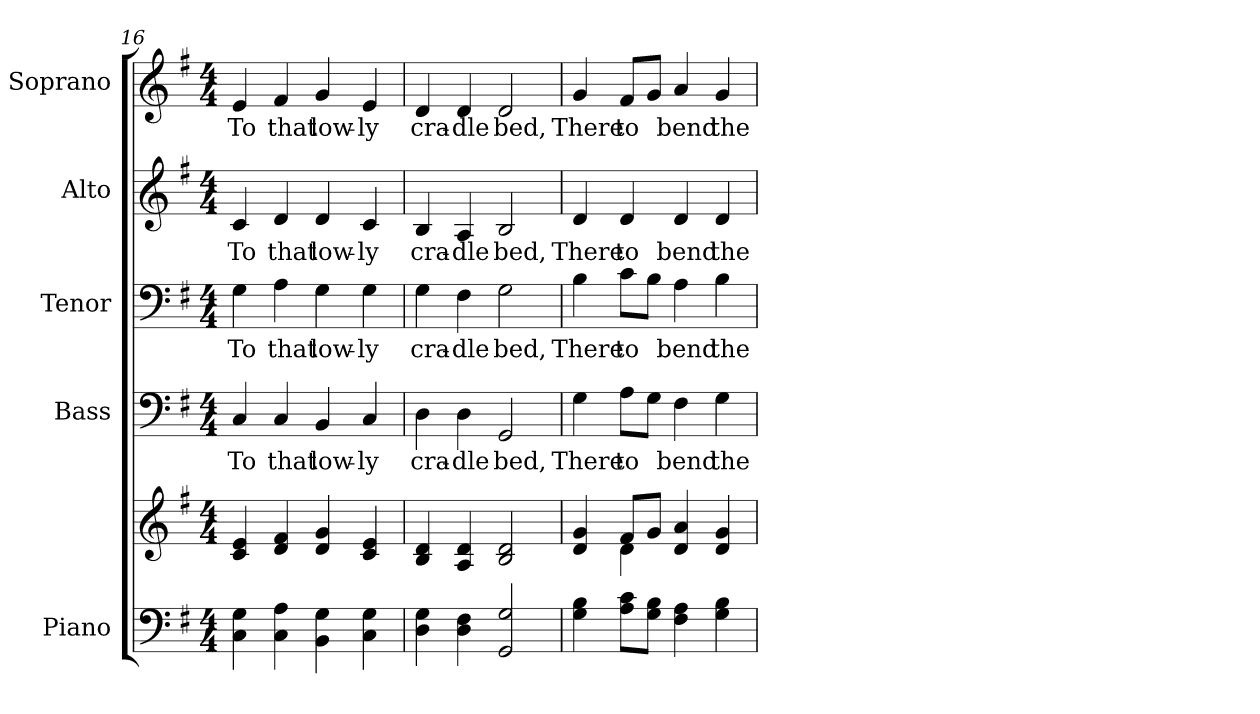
**kern	**kern	**kern	**text	**kern	**text	**kern	**text	**kern	**text
*part5	*part5	*part4	*part4	*part3	*part3	*part2	*part2	*part1	*part1
*staff6	*staff5	*staff4	*staff4	*staff3	*staff3	*staff2	*staff2	*staff1	*staff1
*I"Piano	*	*I"Bass	*	*I"Tenor	*	*I"Alto	*	*I"Soprano	*
*I'Pno.	*	*I'B.	*	*I'T.	*	*I'A.	*	*I'S.	*
!!LO:PB:g=z
*clefF4	*clefG2	*clefF4	*	*clefF4	*	*clefG2	*	*clefG2	*
*k[f#]	*k[f#]	*k[f#]	*	*k[f#]	*	*k[f#]	*	*k[f#]	*
*G:	*G:	*G:	*	*G:	*	*G:	*	*G:	*
*M4/4	*M4/4	*M4/4	*	*M4/4	*	*M4/4	*	*M4/4	*
=16	=16	=16	=16	=16	=16	=16	=16	=16	=16
!	!	!	!LO:LY:b:color=#000000	!	!	!	!	!	!
!	!	!	!	!	!LO:LY:b:color=#000000	!	!	!	!
!	!	!	!	!	!	!	!LO:LY:b:color=#000000	!	!
!	!	!	!	!	!	!	!	!	!LO:LY:b:color=#000000
4Ci\ 4Gi	4ci/ 4ei	4Ci/	To	4Gi\	To	4ci/	To	4ei/	To
!	!	!	!LO:LY:b:color=#000000	!	!	!	!	!	!
!	!	!	!	!	!LO:LY:b:color=#000000	!	!	!	!
!	!	!	!	!	!	!	!LO:LY:b:color=#000000	!	!
!	!	!	!	!	!	!	!	!	!LO:LY:b:color=#000000
4Ci\ 4Ai	4di/ 4f#i	4Ci/	that	4Ai\	that	4di/	that	4f#i/	that
!	!	!	!LO:LY:b:color=#000000	!	!	!	!	!	!
!	!	!	!	!	!LO:LY:b:color=#000000	!	!	!	!
!	!	!	!	!	!	!	!LO:LY:b:color=#000000	!	!
!	!	!	!	!	!	!	!	!	!LO:LY:b:color=#000000
4BBi\ 4Gi	4di/ 4gi	4BBi/	low-	4Gi\	low-	4di/	low-	4gi/	low-
!	!	!	!LO:LY:b:color=#000000	!	!	!	!	!	!
!	!	!	!	!	!LO:LY:b:color=#000000	!	!	!	!
!	!	!	!	!	!	!	!LO:LY:b:color=#000000	!	!
!	!	!	!	!	!	!	!	!	!LO:LY:b:color=#000000
4Ci\ 4Gi	4ci/ 4ei	4Ci/	-ly	4Gi\	-ly	4ci/	-ly	4ei/	-ly
=17	=17	=17	=17	=17	=17	=17	=17	=17	=17
!	!	!	!LO:LY:b:color=#000000	!	!	!	!	!	!
!	!	!	!	!	!LO:LY:b:color=#000000	!	!	!	!
!	!	!	!	!	!	!	!LO:LY:b:color=#000000	!	!
!	!	!	!	!	!	!	!	!	!LO:LY:b:color=#000000
4Di\ 4Gi	4Bi/ 4di	4Di\	cra-	4Gi\	cra-	4Bi/	cra-	4di/	cra-
!	!	!	!LO:LY:b:color=#000000	!	!	!	!	!	!
!	!	!	!	!	!LO:LY:b:color=#000000	!	!	!	!
!	!	!	!	!	!	!	!LO:LY:b:color=#000000	!	!
!	!	!	!	!	!	!	!	!	!LO:LY:b:color=#000000
4Di\ 4F#i	4Ai/ 4di	4Di\	-dle	4F#i\	-dle	4Ai/	-dle	4di/	-dle
!	!	!	!LO:LY:b:color=#000000	!	!	!	!	!	!
!	!	!	!	!	!LO:LY:b:color=#000000	!	!	!	!
!	!	!	!	!	!	!	!LO:LY:b:color=#000000	!	!
!	!	!	!	!	!	!	!	!	!LO:LY:b:color=#000000
2GGi/ 2Gi	2Bi/ 2di	2GGi/	bed,	2Gi\	bed,	2Bi/	bed,	2di/	bed,
=18	=18	=18	=18	=18	=18	=18	=18	=18	=18
*	*^	*	*	*	*	*	*	*	*
!	!	!	!	!LO:LY:b:color=#000000	!	!	!	!	!	!
!	!	!	!	!	!	!LO:LY:b:color=#000000	!	!	!	!
!	!	!	!	!	!	!	!	!LO:LY:b:color=#000000	!	!
!	!	!	!	!	!	!	!	!	!	!LO:LY:b:color=#000000
4Gi\ 4Bi	4di/ 4gi	4ryy	4Gi\	There	4Bi\	There	4di/	There	4gi/	There
!	!	!	!	!LO:LY:b:color=#000000	!	!	!	!	!	!
!	!	!	!	!	!	!LO:LY:b:color=#000000	!	!	!	!
!	!	!	!	!	!	!	!	!LO:LY:b:color=#000000	!	!
!	!	!	!	!	!	!	!	!	!	!LO:LY:b:color=#000000
8Ai\ 8ciL	8f#i/L	4di\	8Ai\L	to	8ci\L	to	4di/	to	8f#i/L	to
8Gi\ 8BiJ	8gi/J	.	8Gi\J	.	8Bi\J	.	.	.	8gi/J	.
!	!	!	!	!LO:LY:b:color=#000000	!	!	!	!	!	!
!	!	!	!	!	!	!LO:LY:b:color=#000000	!	!	!	!
!	!	!	!	!	!	!	!	!LO:LY:b:color=#000000	!	!
!	!	!	!	!	!	!	!	!	!	!LO:LY:b:color=#000000
4F#i\ 4Ai	4di/ 4ai	2ryy	4F#i\	bend	4Ai\	bend	4di/	bend	4ai/	bend
!	!	!	!	!LO:LY:b:color=#000000	!	!	!	!	!	!
!	!	!	!	!	!	!LO:LY:b:color=#000000	!	!	!	!
!	!	!	!	!	!	!	!	!LO:LY:b:color=#000000	!	!
!	!	!	!	!	!	!	!	!	!	!LO:LY:b:color=#000000
4Gi\ 4Bi	4di/ 4gi	.	4Gi\	the	4Bi\	the	4di/	the	4gi/	the
*	*v	*v	*	*	*	*	*	*	*	*
=	=	=	=	=	=	=	=	=	=
*-	*-	*-	*-	*-	*-	*-	*-	*-	*-
